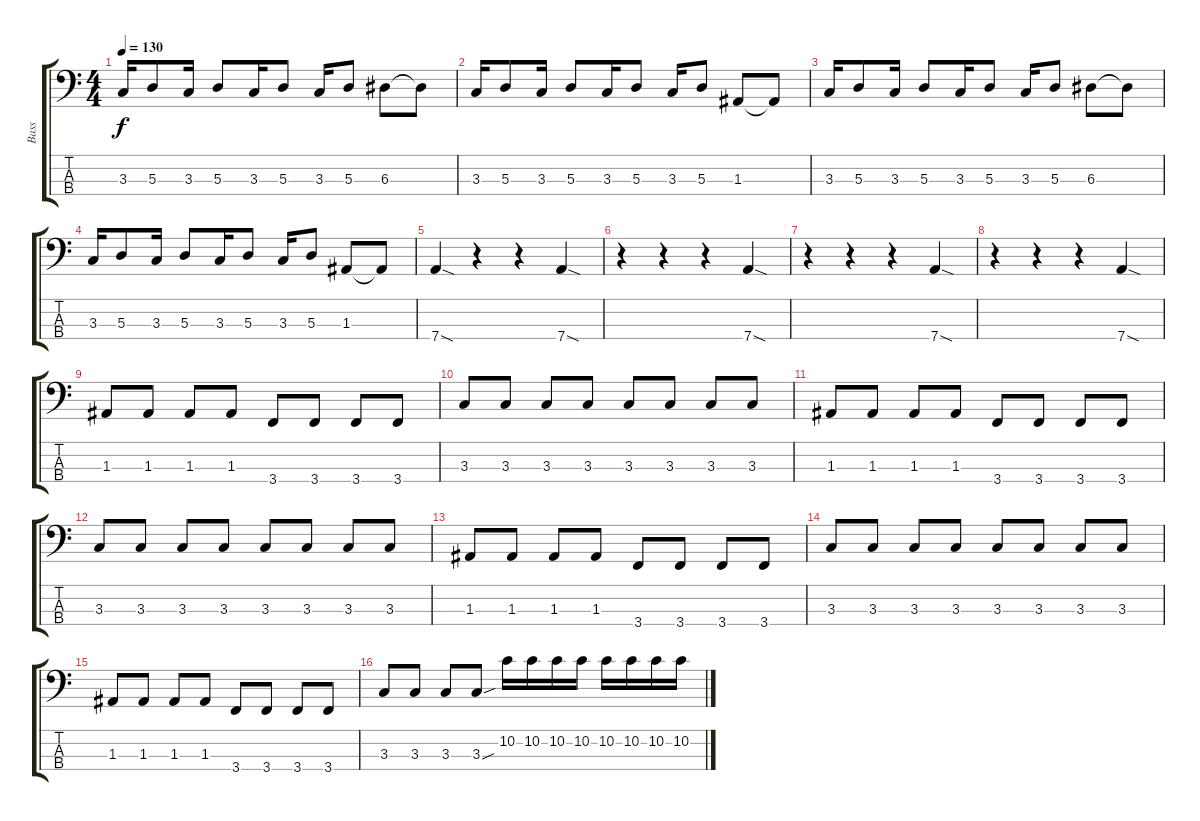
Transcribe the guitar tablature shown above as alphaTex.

\track ("Bass" "Bass") {instrument electricbassfinger}
\staff {score tabs}
\tuning (G2 D2 A1 D1) {hide}
\ts (4 4)
\tempo 130
\clef f4
\ks c
3.3.16{dy f} 5.3.8 3.3.16 5.3.8 3.3.16 5.3.8 3.3.16 5.3.8 6.3.8 6.3{t}.8 |
3.3.16 5.3.8 3.3.16 5.3.8 3.3.16 5.3.8 3.3.16 5.3.8 1.3.8 1.3{t}.8 |
3.3.16 5.3.8 3.3.16 5.3.8 3.3.16 5.3.8 3.3.16 5.3.8 6.3.8 6.3{t}.8 |
3.3.16 5.3.8 3.3.16 5.3.8 3.3.16 5.3.8 3.3.16 5.3.8 1.3.8 1.3{t}.8 |
7.4{sod}.4 r.4 r.4 7.4{sod}.4 |
r.4 r.4 r.4 7.4{sod}.4 |
r.4 r.4 r.4 7.4{sod}.4 |
r.4 r.4 r.4 7.4{sod}.4 |
1.3.8 1.3.8 1.3.8 1.3.8 3.4.8 3.4.8 3.4.8 3.4.8 |
3.3.8 3.3.8 3.3.8 3.3.8 3.3.8 3.3.8 3.3.8 3.3.8 |
1.3.8 1.3.8 1.3.8 1.3.8 3.4.8 3.4.8 3.4.8 3.4.8 |
3.3.8 3.3.8 3.3.8 3.3.8 3.3.8 3.3.8 3.3.8 3.3.8 |
1.3.8 1.3.8 1.3.8 1.3.8 3.4.8 3.4.8 3.4.8 3.4.8 |
3.3.8 3.3.8 3.3.8 3.3.8 3.3.8 3.3.8 3.3.8 3.3.8 |
1.3.8 1.3.8 1.3.8 1.3.8 3.4.8 3.4.8 3.4.8 3.4.8 |
3.3.8 3.3.8 3.3.8 3.3{sou}.8 10.2.16 10.2.16 10.2.16 10.2.16 10.2.16 10.2.16 10.2.16 10.2.16
